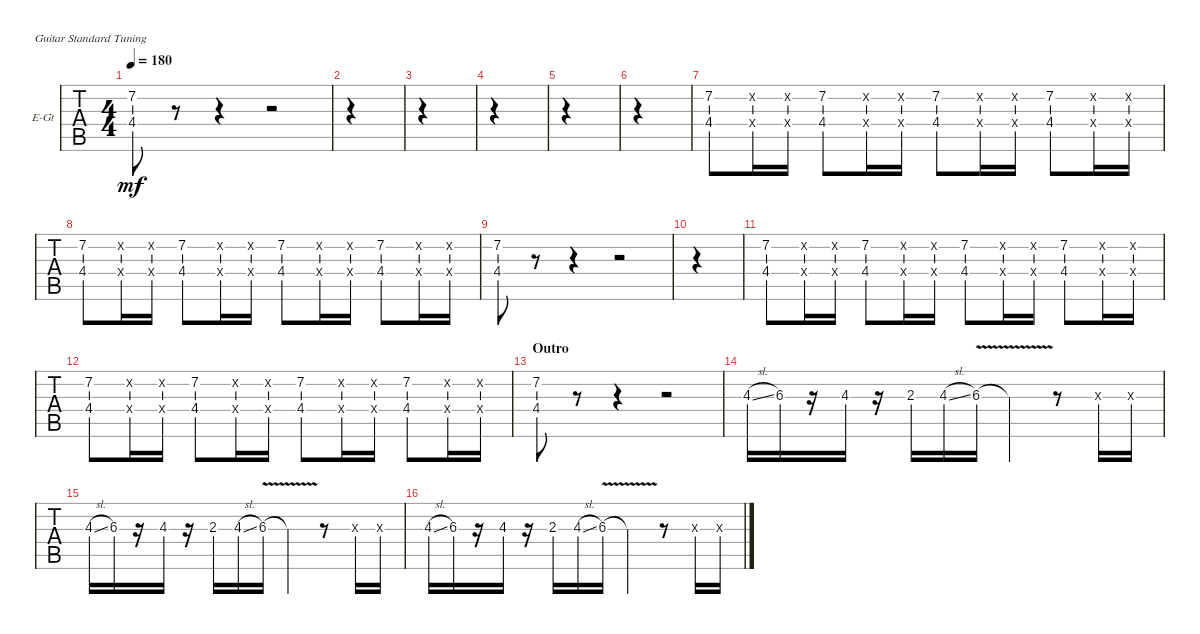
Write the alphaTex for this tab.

\defaultSystemsLayout 4
\bracketExtendMode groupsimilarinstruments
\firstSystemTrackNameOrientation horizontal
\otherSystemsTrackNameOrientation horizontal
\track ("Funk Guitar 1" "E-Gt") {instrument electricguitarclean}
\staff {tabs}
\tuning (E4 B3 G3 D3 A2 E2)
\ts (4 4)
\tempo 180
\clef g2
\scale
0.333333
\ks f#minor
(7.2 4.4).8{dy mf} r.8 r.4 r.2 |
\scale
0.333333 |
\scale
0.333333 |
\scale
0.333333 |
\scale
0.333333 |
\scale
0.333333 |
\scale
0.333333 (7.2 4.4).8 (0.4{x} 0.2{x}).16 (0.4{x} 0.2{x}).16 (7.2 4.4).8 (0.4{x} 0.2{x}).16 (0.4{x} 0.2{x}).16 (7.2 4.4).8 (0.4{x} 0.2{x}).16 (0.2{x} 0.4{x}).16 (4.4 7.2).8 (0.2{x} 0.4{x}).16 (0.4{x} 0.2{x}).16 |
\scale
0.333333 (7.2 4.4).8 (0.4{x} 0.2{x}).16 (0.4{x} 0.2{x}).16 (7.2 4.4).8 (0.4{x} 0.2{x}).16 (0.4{x} 0.2{x}).16 (7.2 4.4).8 (0.4{x} 0.2{x}).16 (0.2{x} 0.4{x}).16 (4.4 7.2).8 (0.2{x} 0.4{x}).16 (0.4{x} 0.2{x}).16 |
\scale
0.333333 (7.2 4.4).8 r.8 r.4 r.2 |
\scale
0.333333 |
\scale
0.333333 (7.2 4.4).8 (0.4{x} 0.2{x}).16 (0.4{x} 0.2{x}).16 (7.2 4.4).8 (0.4{x} 0.2{x}).16 (0.4{x} 0.2{x}).16 (7.2 4.4).8 (0.4{x} 0.2{x}).16 (0.2{x} 0.4{x}).16 (4.4 7.2).8 (0.2{x} 0.4{x}).16 (0.4{x} 0.2{x}).16 |
\scale
0.333333 (7.2 4.4).8 (0.4{x} 0.2{x}).16 (0.4{x} 0.2{x}).16 (7.2 4.4).8 (0.4{x} 0.2{x}).16 (0.4{x} 0.2{x}).16 (7.2 4.4).8 (0.4{x} 0.2{x}).16 (0.2{x} 0.4{x}).16 (4.4 7.2).8 (0.2{x} 0.4{x}).16 (0.4{x} 0.2{x}).16 |
\section ("" "Outro")
\scale
0.333333 (7.2 4.4).8 r.8 r.4 r.2 |
\scale
0.333333 4.3{sl}.16 6.3.16 r.16 4.3.16 r.16 2.3.16 4.3{sl}.16 6.3{v}.16 6.3{v t}.4 r.8 0.3{x}.16 0.3{x}.16 |
\scale
0.333333 4.3{sl}.16 6.3.16 r.16 4.3.16 r.16 2.3.16 4.3{sl}.16 6.3{v}.16 6.3{v t}.4 r.8 0.3{x}.16 0.3{x}.16 |
\scale
0.333333 4.3{sl}.16 6.3.16 r.16 4.3.16 r.16 2.3.16 4.3{sl}.16 6.3{v}.16 6.3{v t}.4 r.8 0.3{x}.16 0.3{x}.16
